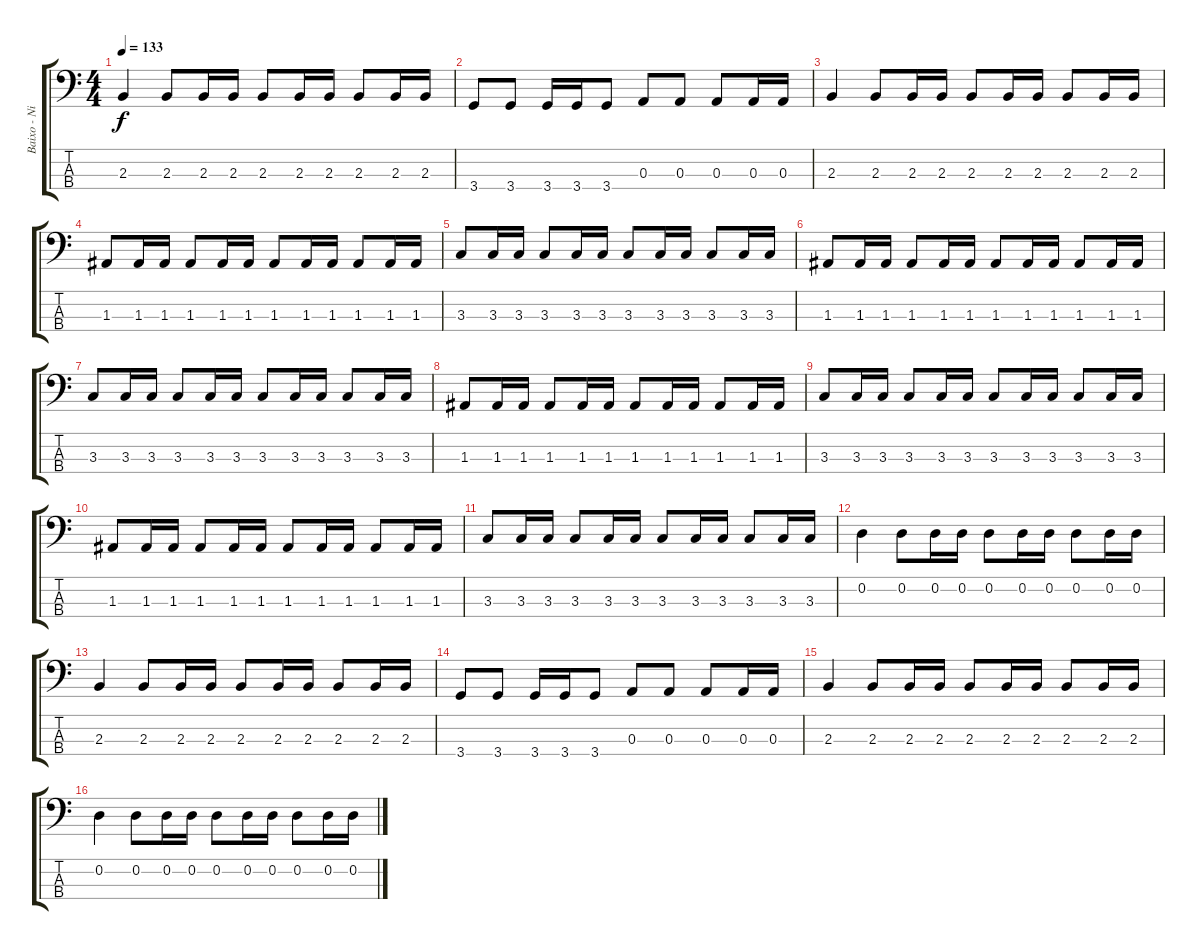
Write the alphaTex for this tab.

\track ("Baixo - Nikola" "Baixo - Ni") {instrument electricbasspick}
\staff {score tabs}
\tuning (G2 D2 A1 E1) {hide}
\ts (4 4)
\tempo 133
\clef f4
\ks c
2.3.4{dy f} 2.3.8 2.3.16 2.3.16 2.3.8 2.3.16 2.3.16 2.3.8 2.3.16 2.3.16 |
3.4.8 3.4.8 3.4.16 3.4.16 3.4.8 0.3.8 0.3.8 0.3.8 0.3.16 0.3.16 |
2.3.4 2.3.8 2.3.16 2.3.16 2.3.8 2.3.16 2.3.16 2.3.8 2.3.16 2.3.16 |
1.3.8 1.3.16 1.3.16 1.3.8 1.3.16 1.3.16 1.3.8 1.3.16 1.3.16 1.3.8 1.3.16 1.3.16 |
3.3.8 3.3.16 3.3.16 3.3.8 3.3.16 3.3.16 3.3.8 3.3.16 3.3.16 3.3.8 3.3.16 3.3.16 |
1.3.8 1.3.16 1.3.16 1.3.8 1.3.16 1.3.16 1.3.8 1.3.16 1.3.16 1.3.8 1.3.16 1.3.16 |
3.3.8 3.3.16 3.3.16 3.3.8 3.3.16 3.3.16 3.3.8 3.3.16 3.3.16 3.3.8 3.3.16 3.3.16 |
1.3.8 1.3.16 1.3.16 1.3.8 1.3.16 1.3.16 1.3.8 1.3.16 1.3.16 1.3.8 1.3.16 1.3.16 |
3.3.8 3.3.16 3.3.16 3.3.8 3.3.16 3.3.16 3.3.8 3.3.16 3.3.16 3.3.8 3.3.16 3.3.16 |
1.3.8 1.3.16 1.3.16 1.3.8 1.3.16 1.3.16 1.3.8 1.3.16 1.3.16 1.3.8 1.3.16 1.3.16 |
3.3.8 3.3.16 3.3.16 3.3.8 3.3.16 3.3.16 3.3.8 3.3.16 3.3.16 3.3.8 3.3.16 3.3.16 |
0.2.4 0.2.8 0.2.16 0.2.16 0.2.8 0.2.16 0.2.16 0.2.8 0.2.16 0.2.16 |
2.3.4 2.3.8 2.3.16 2.3.16 2.3.8 2.3.16 2.3.16 2.3.8 2.3.16 2.3.16 |
3.4.8 3.4.8 3.4.16 3.4.16 3.4.8 0.3.8 0.3.8 0.3.8 0.3.16 0.3.16 |
2.3.4 2.3.8 2.3.16 2.3.16 2.3.8 2.3.16 2.3.16 2.3.8 2.3.16 2.3.16 |
0.2.4 0.2.8 0.2.16 0.2.16 0.2.8 0.2.16 0.2.16 0.2.8 0.2.16 0.2.16
